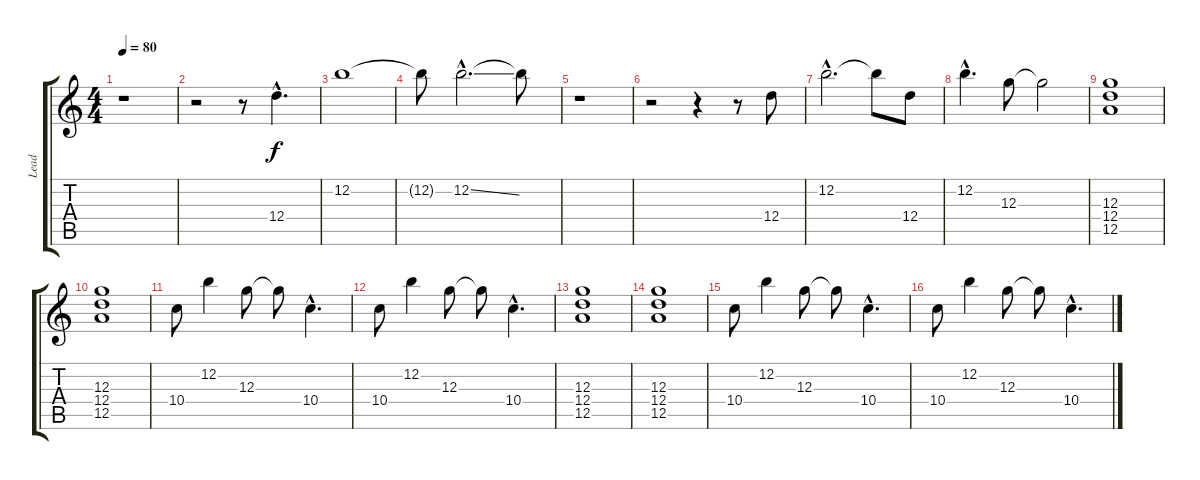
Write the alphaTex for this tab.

\track ("Lead" "Lead") {instrument electricguitarclean}
\staff {score tabs}
\tuning (E4 B3 G3 D3 A2 E2) {hide}
\ts (4 4)
\tempo 80
\clef g2
\ks c
r.1{dy f instrument electricguitarclean} |
r.2 r.8 12.4{hac}.4{d} |
12.2.1 |
12.2{t}.8 12.2{ss hac}.2{d} 12.2{t}.8 |
r.1 |
r.2 r.4 r.8 12.4.8 |
12.2{hac}.2{d} 12.2{t}.8 12.4.8 |
12.2{hac}.4{d} 12.3.8 12.3{t}.2 |
(12.3 12.4 12.5).1 |
(12.3 12.4 12.5).1 |
10.4.8 12.2.4 12.3.8 12.3{t}.8 10.4{hac}.4{d} |
10.4.8 12.2.4 12.3.8 12.3{t}.8 10.4{hac}.4{d} |
(12.3 12.4 12.5).1 |
(12.3 12.4 12.5).1 |
10.4.8 12.2.4 12.3.8 12.3{t}.8 10.4{hac}.4{d} |
10.4.8 12.2.4 12.3.8 12.3{t}.8 10.4{hac}.4{d}
